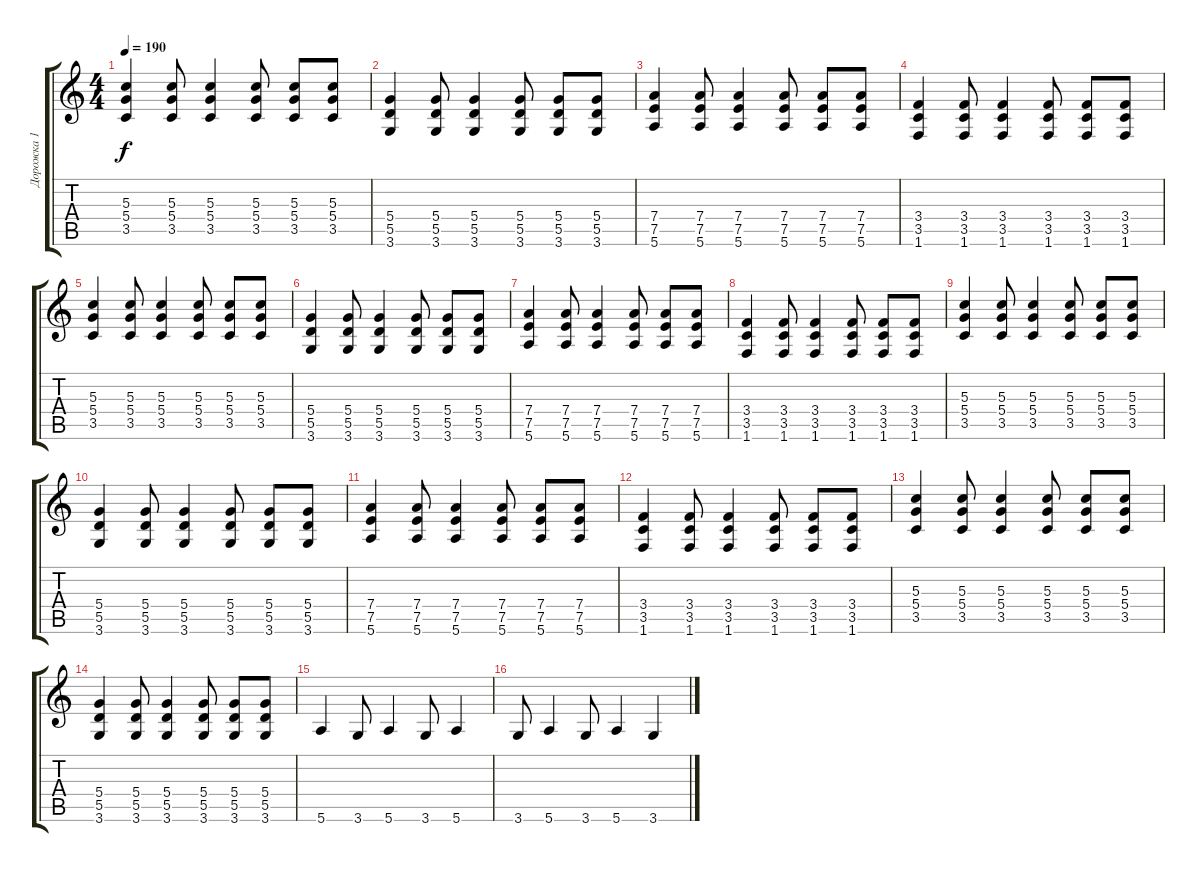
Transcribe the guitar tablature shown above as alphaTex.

\track ("Дорожка 1" "Дорожка 1") {instrument distortionguitar}
\staff {score tabs}
\tuning (E4 B3 G3 D3 A2 E2) {hide}
\ts (4 4)
\tempo 190
\clef g2
\ks c
(5.3 5.4 3.5).4{dy f} (5.3 5.4 3.5).8 (5.3 5.4 3.5).4 (5.3 5.4 3.5).8 (5.3 5.4 3.5).8 (5.3 5.4 3.5).8 |
(5.4 5.5 3.6).4 (5.4 5.5 3.6).8 (5.4 5.5 3.6).4 (5.4 5.5 3.6).8 (5.4 5.5 3.6).8 (5.4 5.5 3.6).8 |
(7.4 7.5 5.6).4 (7.4 7.5 5.6).8 (7.4 7.5 5.6).4 (7.4 7.5 5.6).8 (7.4 7.5 5.6).8 (7.4 7.5 5.6).8 |
(3.4 3.5 1.6).4 (3.4 3.5 1.6).8 (3.4 3.5 1.6).4 (3.4 3.5 1.6).8 (3.4 3.5 1.6).8 (3.4 3.5 1.6).8 |
(5.3 5.4 3.5).4 (5.3 5.4 3.5).8 (5.3 5.4 3.5).4 (5.3 5.4 3.5).8 (5.3 5.4 3.5).8 (5.3 5.4 3.5).8 |
(5.4 5.5 3.6).4 (5.4 5.5 3.6).8 (5.4 5.5 3.6).4 (5.4 5.5 3.6).8 (5.4 5.5 3.6).8 (5.4 5.5 3.6).8 |
(7.4 7.5 5.6).4 (7.4 7.5 5.6).8 (7.4 7.5 5.6).4 (7.4 7.5 5.6).8 (7.4 7.5 5.6).8 (7.4 7.5 5.6).8 |
(3.4 3.5 1.6).4 (3.4 3.5 1.6).8 (3.4 3.5 1.6).4 (3.4 3.5 1.6).8 (3.4 3.5 1.6).8 (3.4 3.5 1.6).8 |
(5.3 5.4 3.5).4 (5.3 5.4 3.5).8 (5.3 5.4 3.5).4 (5.3 5.4 3.5).8 (5.3 5.4 3.5).8 (5.3 5.4 3.5).8 |
(5.4 5.5 3.6).4 (5.4 5.5 3.6).8 (5.4 5.5 3.6).4 (5.4 5.5 3.6).8 (5.4 5.5 3.6).8 (5.4 5.5 3.6).8 |
(7.4 7.5 5.6).4 (7.4 7.5 5.6).8 (7.4 7.5 5.6).4 (7.4 7.5 5.6).8 (7.4 7.5 5.6).8 (7.4 7.5 5.6).8 |
(3.4 3.5 1.6).4 (3.4 3.5 1.6).8 (3.4 3.5 1.6).4 (3.4 3.5 1.6).8 (3.4 3.5 1.6).8 (3.4 3.5 1.6).8 |
(5.3 5.4 3.5).4 (5.3 5.4 3.5).8 (5.3 5.4 3.5).4 (5.3 5.4 3.5).8 (5.3 5.4 3.5).8 (5.3 5.4 3.5).8 |
(5.4 5.5 3.6).4 (5.4 5.5 3.6).8 (5.4 5.5 3.6).4 (5.4 5.5 3.6).8 (5.4 5.5 3.6).8 (5.4 5.5 3.6).8 |
5.6.4 3.6.8 5.6.4 3.6.8 5.6.4 |
3.6.8 5.6.4 3.6.8 5.6.4 3.6.4
